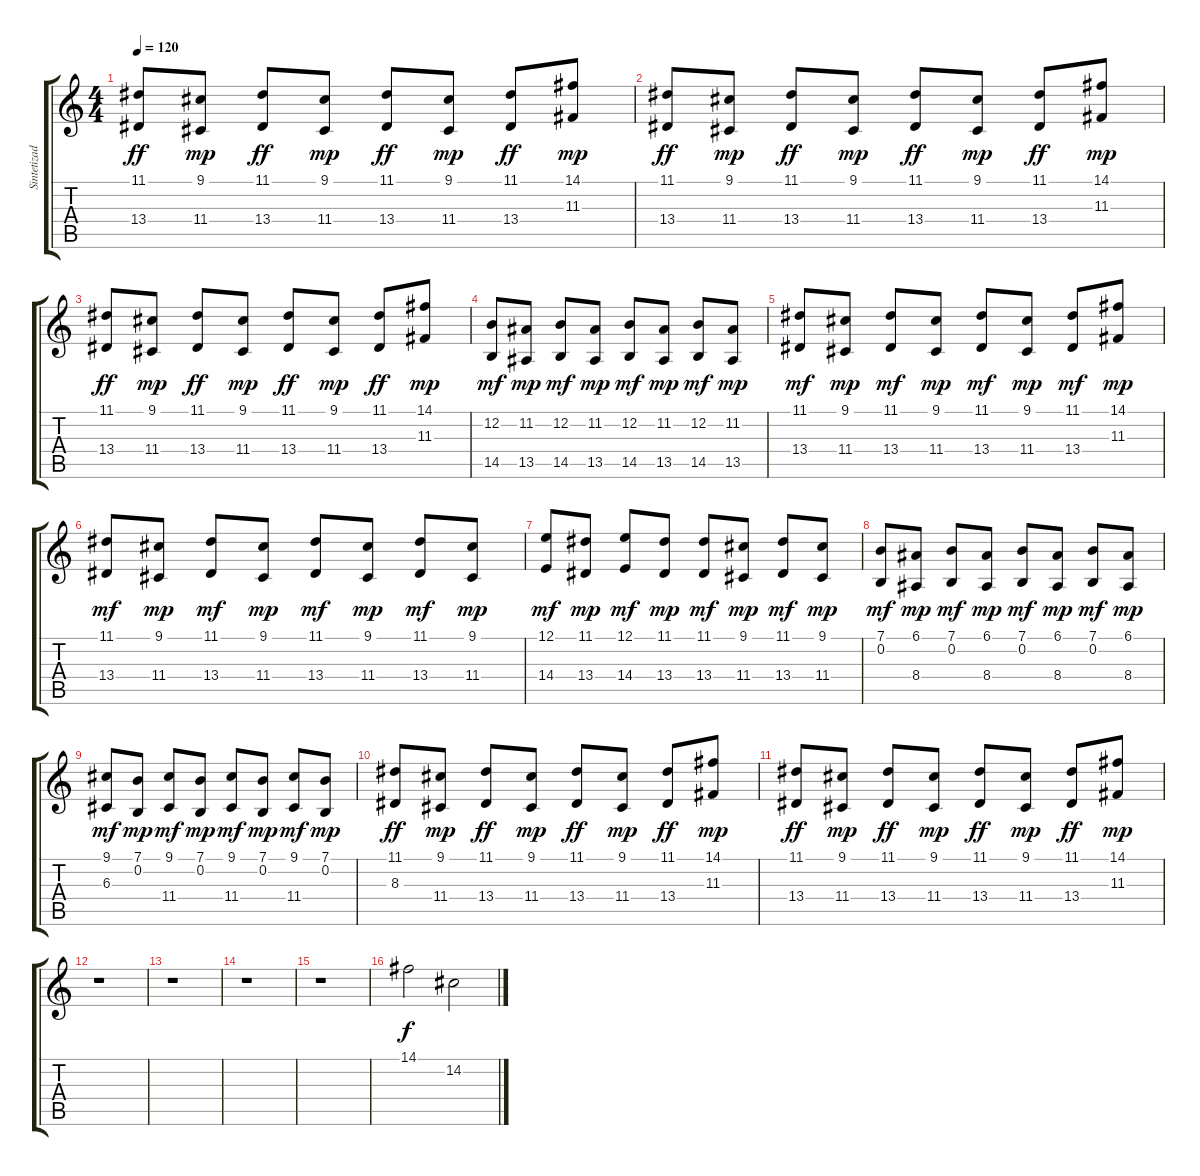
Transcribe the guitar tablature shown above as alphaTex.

\track ("Sintetizador" "Sintetizad") {instrument electricpiano2}
\staff {score tabs}
\tuning (E4 B3 G3 D3 A2 E2) {hide}
\ts (4 4)
\tempo 120
\clef g2
\ks c
(11.1 13.4).8{dy ff} (9.1 11.4).8{dy mp} (11.1 13.4).8{dy ff} (9.1 11.4).8{dy mp} (11.1 13.4).8{dy ff} (9.1 11.4).8{dy mp} (11.1 13.4).8{dy ff} (14.1 11.3).8{dy mp} |
(11.1 13.4).8{dy ff} (9.1 11.4).8{dy mp} (11.1 13.4).8{dy ff} (9.1 11.4).8{dy mp} (11.1 13.4).8{dy ff} (9.1 11.4).8{dy mp} (11.1 13.4).8{dy ff} (14.1 11.3).8{dy mp} |
(11.1 13.4).8{dy ff} (9.1 11.4).8{dy mp} (11.1 13.4).8{dy ff} (9.1 11.4).8{dy mp} (11.1 13.4).8{dy ff} (9.1 11.4).8{dy mp} (11.1 13.4).8{dy ff} (14.1 11.3).8{dy mp} |
(12.2 14.5).8{dy mf} (11.2 13.5).8{dy mp} (12.2 14.5).8{dy mf} (11.2 13.5).8{dy mp} (12.2 14.5).8{dy mf} (11.2 13.5).8{dy mp} (12.2 14.5).8{dy mf} (11.2 13.5).8{dy mp} |
(11.1 13.4).8{dy mf} (9.1 11.4).8{dy mp} (11.1 13.4).8{dy mf} (9.1 11.4).8{dy mp} (11.1 13.4).8{dy mf} (9.1 11.4).8{dy mp} (11.1 13.4).8{dy mf} (14.1 11.3).8{dy mp} |
(11.1 13.4).8{dy mf} (9.1 11.4).8{dy mp} (11.1 13.4).8{dy mf} (9.1 11.4).8{dy mp} (11.1 13.4).8{dy mf} (9.1 11.4).8{dy mp} (11.1 13.4).8{dy mf} (9.1 11.4).8{dy mp} |
(12.1 14.4).8{dy mf} (11.1 13.4).8{dy mp} (12.1 14.4).8{dy mf} (11.1 13.4).8{dy mp} (11.1 13.4).8{dy mf} (9.1 11.4).8{dy mp} (11.1 13.4).8{dy mf} (9.1 11.4).8{dy mp} |
(7.1 0.2).8{dy mf} (6.1 8.4).8{dy mp} (7.1 0.2).8{dy mf} (6.1 8.4).8{dy mp} (7.1 0.2).8{dy mf} (6.1 8.4).8{dy mp} (7.1 0.2).8{dy mf} (6.1 8.4).8{dy mp} |
(9.1 6.3).8{dy mf} (7.1 0.2).8{dy mp} (9.1 11.4).8{dy mf} (7.1 0.2).8{dy mp} (9.1 11.4).8{dy mf} (7.1 0.2).8{dy mp} (9.1 11.4).8{dy mf} (7.1 0.2).8{dy mp} |
(11.1 8.3).8{dy ff} (9.1 11.4).8{dy mp} (11.1 13.4).8{dy ff} (9.1 11.4).8{dy mp} (11.1 13.4).8{dy ff} (9.1 11.4).8{dy mp} (11.1 13.4).8{dy ff} (14.1 11.3).8{dy mp} |
(11.1 13.4).8{dy ff} (9.1 11.4).8{dy mp} (11.1 13.4).8{dy ff} (9.1 11.4).8{dy mp} (11.1 13.4).8{dy ff} (9.1 11.4).8{dy mp} (11.1 13.4).8{dy ff} (14.1 11.3).8{dy mp} |
r.1 |
r.1 |
r.1 |
r.1 |
14.1.2{dy f volume 11 balance 14 instrument electricpiano2} 14.2.2
